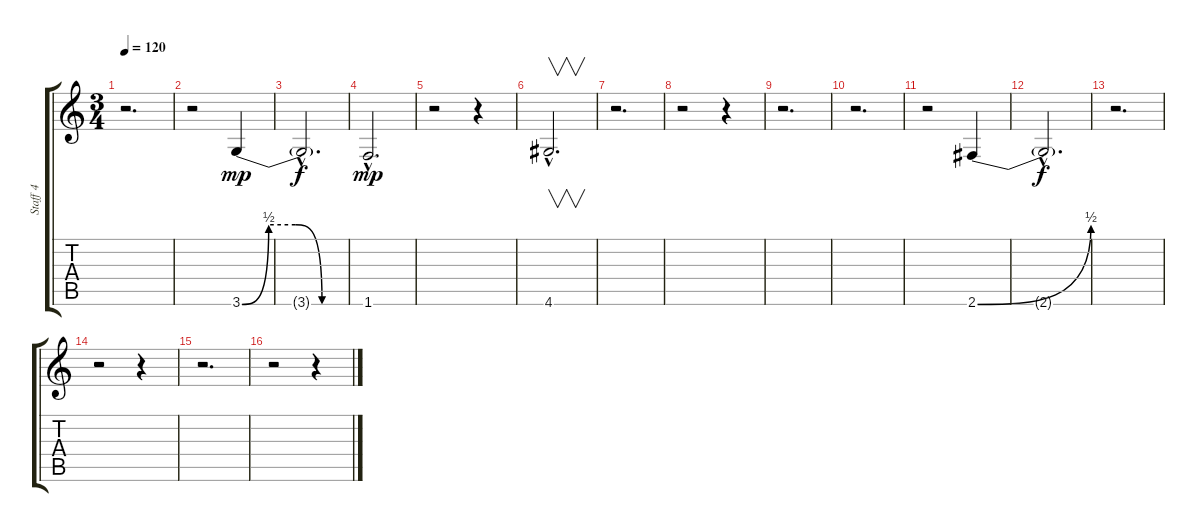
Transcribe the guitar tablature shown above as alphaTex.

\track ("Staff 4" "Staff 4") {instrument fretlessbass}
\staff {score tabs}
\tuning (E4 B3 G3 D3 A2 E2) {hide}
\ts (3 4)
\tempo 120
\clef g2
\ks c
r.2{d dy f} |
r.2 3.6{be (custom 0 0 15 2 30 2 45 0 60 0)}.4{dy mp} |
3.6{hac t}.2{d dy f} |
1.6{hac}.2{d dy mp} |
r.2 r.4 |
4.6{hac}.2{v d} |
r.2{d} |
r.2 r.4 |
r.2{d} |
r.2{d} |
r.2 2.6{be (bend 0 0 60 2)}.4 |
2.6{hac t}.2{d dy f} |
r.2{d} |
r.2 r.4 |
r.2{d} |
r.2 r.4
